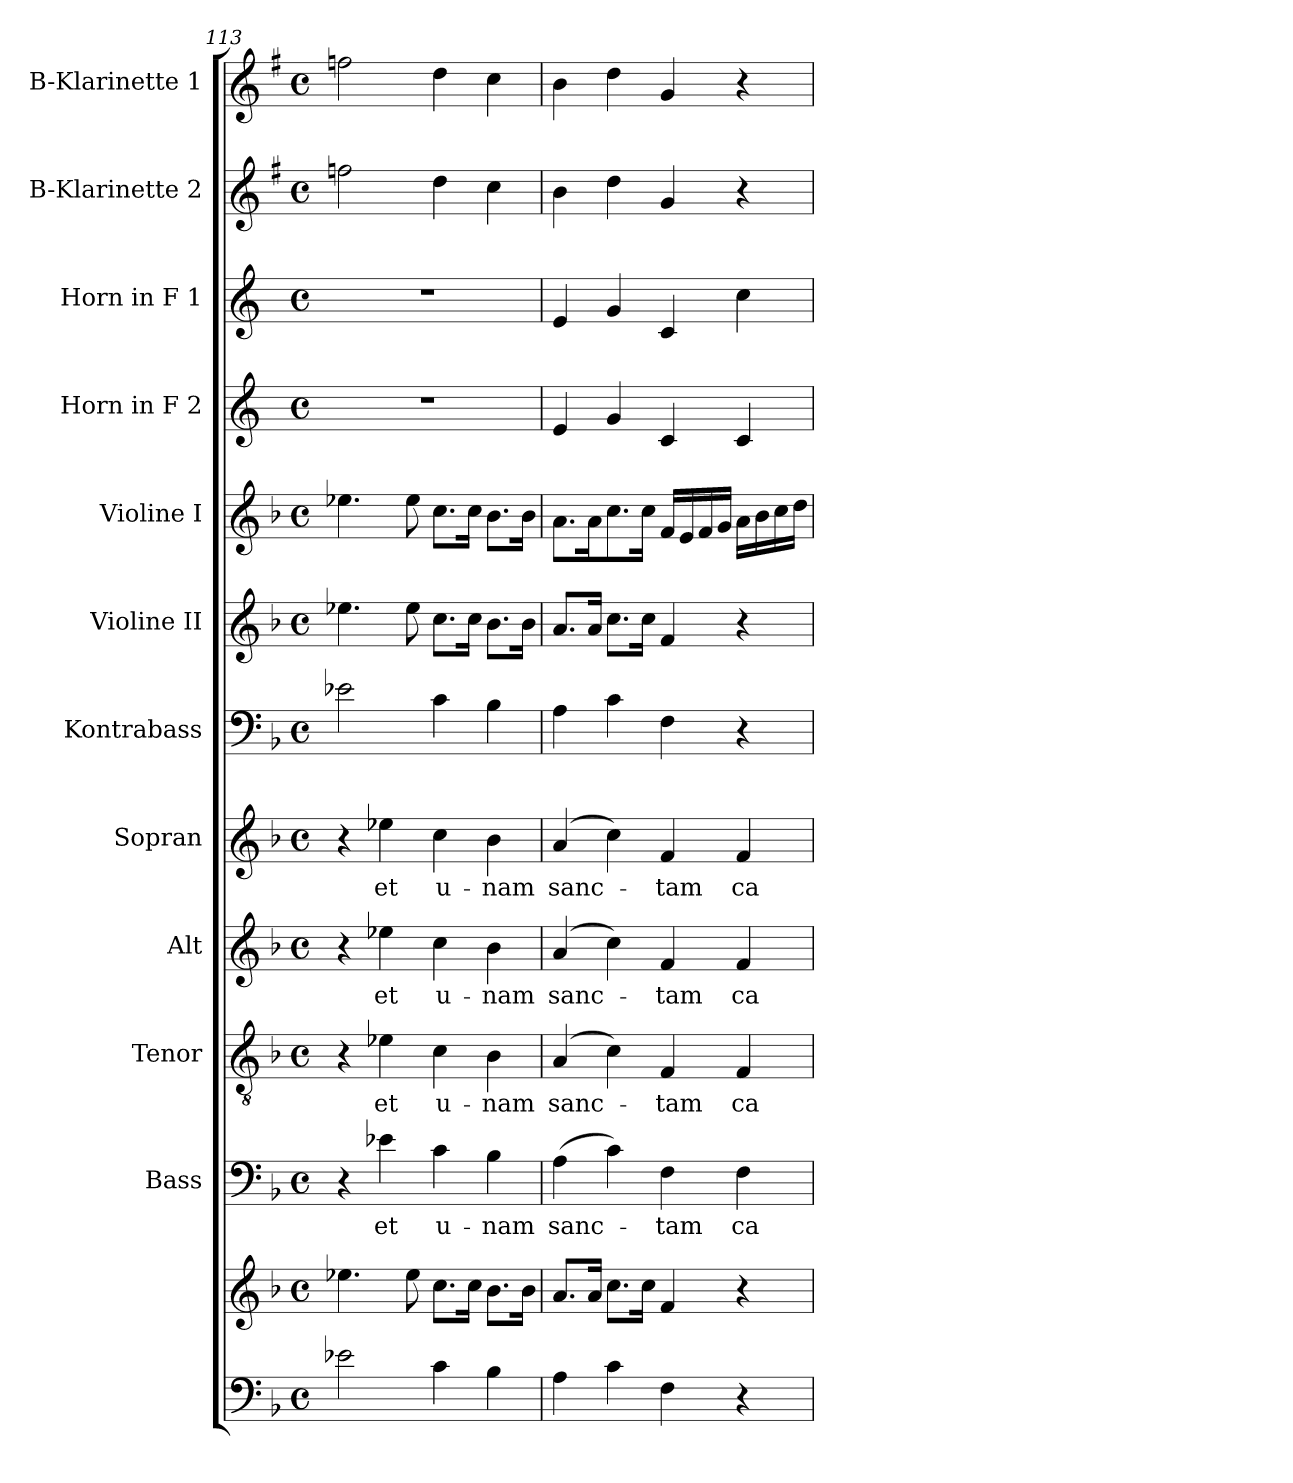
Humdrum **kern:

**kern	**kern	**kern	**text	**kern	**text	**kern	**text	**kern	**text	**kern	**kern	**kern	**kern	**kern	**kern	**kern
*part12	*part12	*part11	*part11	*part10	*part10	*part9	*part9	*part8	*part8	*part7	*part6	*part5	*part4	*part3	*part2	*part1
*staff13	*staff12	*staff11	*staff11	*staff10	*staff10	*staff9	*staff9	*staff8	*staff8	*staff7	*staff6	*staff5	*staff4	*staff3	*staff2	*staff1
*	*	*I"Bass	*	*I"Tenor	*	*I"Alt	*	*I"Sopran	*	*I"Kontrabass	*I"Violine II	*I"Violine I	*I"Horn in F 2	*I"Horn in F 1	*I"B-Klarinette 2	*I"B-Klarinette 1
*	*	*I'B.	*	*I'T.	*	*I'A.	*	*I'S.	*	*I'Kb.	*I'Vl. II	*I'Vl. I	*	*	*I'B Kl. 2	*I'B Kl. 1
!!LO:PB:g=z
*clefF4	*clefG2	*clefF4	*	*clefGv2	*	*clefG2	*	*clefG2	*	*clefF4	*clefG2	*clefG2	*clefG2	*clefG2	*clefG2	*clefG2
*	*	*	*	*	*	*	*	*	*	*ITrd7c12	*	*	*ITrd4c7	*ITrd4c7	*ITrd1c2	*ITrd1c2
*k[b-]	*k[b-]	*k[b-]	*	*k[b-]	*	*k[b-]	*	*k[b-]	*	*k[b-]	*k[b-]	*k[b-]	*k[b-]	*k[b-]	*k[b-]	*k[b-]
*F:	*F:	*F:	*	*F:	*	*F:	*	*F:	*	*F:	*F:	*F:	*F:	*F:	*F:	*F:
*M4/4	*M4/4	*M4/4	*	*M4/4	*	*M4/4	*	*M4/4	*	*M4/4	*M4/4	*M4/4	*M4/4	*M4/4	*M4/4	*M4/4
*met(c)	*met(c)	*met(c)	*	*met(c)	*	*met(c)	*	*met(c)	*	*met(c)	*met(c)	*met(c)	*met(c)	*met(c)	*met(c)	*met(c)
=113	=113	=113	=113	=113	=113	=113	=113	=113	=113	=113	=113	=113	=113	=113	=113	=113
2e-X\	4.ee-X\	4r	.	4r	.	4r	.	4r	.	2E-X\	4.ee-X\	4.ee-X\	1r	1r	2ee-X\	2ee-X\
!	!	!	!LO:LY:b	!	!LO:LY:b	!	!LO:LY:b	!	!LO:LY:b	!	!	!	!	!	!	!
.	.	4e-X\	et	4e-X\	et	4ee-X\	et	4ee-X\	et	.	.	.	.	.	.	.
.	8ee-\	.	.	.	.	.	.	.	.	.	8ee-\	8ee-\	.	.	.	.
!	!	!	!LO:LY:b	!	!LO:LY:b	!	!LO:LY:b	!	!LO:LY:b	!	!	!	!	!	!	!
4c\	8.cc\L	4c\	u-	4c\	u-	4cc\	u-	4cc\	u-	4C\	8.cc\L	8.cc\L	.	.	4cc\	4cc\
.	16cc\Jk	.	.	.	.	.	.	.	.	.	16cc\Jk	16cc\Jk	.	.	.	.
!	!	!	!LO:LY:b	!	!LO:LY:b	!	!LO:LY:b	!	!LO:LY:b	!	!	!	!	!	!	!
4B-\	8.b-\L	4B-\	-nam	4B-\	-nam	4b-\	-nam	4b-\	-nam	4BB-\	8.b-\L	8.b-\L	.	.	4b-\	4b-\
.	16b-\Jk	.	.	.	.	.	.	.	.	.	16b-\Jk	16b-\Jk	.	.	.	.
=114	=114	=114	=114	=114	=114	=114	=114	=114	=114	=114	=114	=114	=114	=114	=114	=114
!	!	!	!LO:LY:b	!	!LO:LY:b	!	!LO:LY:b	!	!LO:LY:b	!	!	!	!	!	!	!
4A\	8.a/L	(>4A\	sanc-	(4A/	sanc-	(4a/	sanc-	(4a/	sanc-	4AA\	8.a/L	8.a\L	4A/	4A/	4a\	4a\
.	16a/Jk	.	.	.	.	.	.	.	.	.	16a/Jk	16a\k	.	.	.	.
4c\	8.cc\L	4c\)	.	4c\)	.	4cc\)	.	4cc\)	.	4C\	8.cc\L	8.cc\	4c/	4c/	4cc\	4cc\
.	16cc\Jk	.	.	.	.	.	.	.	.	.	16cc\Jk	16cc\Jk	.	.	.	.
!	!	!	!LO:LY:b	!	!LO:LY:b	!	!LO:LY:b	!	!LO:LY:b	!	!	!	!	!	!	!
4F\	4f/	4F\	-tam	4F/	-tam	4f/	-tam	4f/	-tam	4FF\	4f/	16f/LL	4F/	4F/	4f/	4f/
.	.	.	.	.	.	.	.	.	.	.	.	16e/	.	.	.	.
.	.	.	.	.	.	.	.	.	.	.	.	16f/	.	.	.	.
.	.	.	.	.	.	.	.	.	.	.	.	16g/JJ	.	.	.	.
!	!	!	!LO:LY:b	!	!LO:LY:b	!	!LO:LY:b	!	!LO:LY:b	!	!	!	!	!	!	!
4r	4r	4F\	ca-	4F/	ca-	4f/	ca-	4f/	ca-	4r	4r	16a\LL	4F/	4f\	4r	4r
.	.	.	.	.	.	.	.	.	.	.	.	16b-\	.	.	.	.
.	.	.	.	.	.	.	.	.	.	.	.	16cc\	.	.	.	.
.	.	.	.	.	.	.	.	.	.	.	.	16dd\JJ	.	.	.	.
=	=	=	=	=	=	=	=	=	=	=	=	=	=	=	=	=
*-	*-	*-	*-	*-	*-	*-	*-	*-	*-	*-	*-	*-	*-	*-	*-	*-
